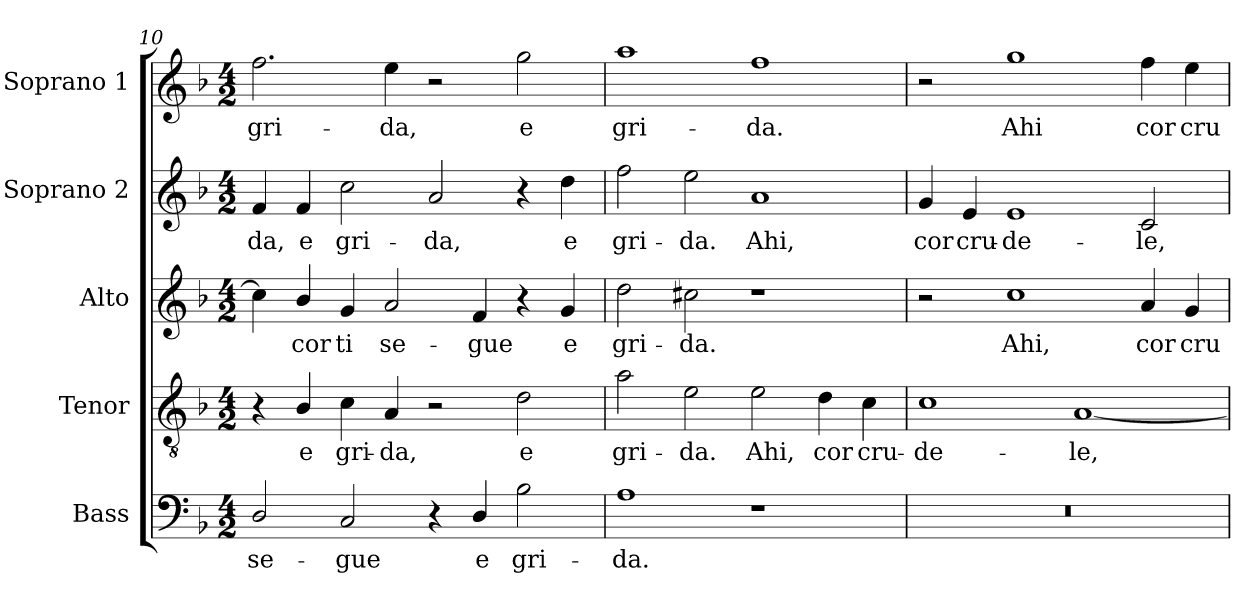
**kern	**text	**kern	**text	**kern	**text	**kern	**text	**kern	**text
*part5	*part5	*part4	*part4	*part3	*part3	*part2	*part2	*part1	*part1
*staff5	*staff5	*staff4	*staff4	*staff3	*staff3	*staff2	*staff2	*staff1	*staff1
*I"Bass	*	*I"Tenor	*	*I"Alto	*	*I"Soprano 2	*	*I"Soprano 1	*
*I'B	*	*I'T	*	*I'A	*	*I'S2	*	*I'S1	*
*clefF4	*	*clefGv2	*	*clefG2	*	*clefG2	*	*clefG2	*
*	*	*ITrd7c12	*	*	*	*	*	*	*
*k[b-]	*	*k[b-]	*	*k[b-]	*	*k[b-]	*	*k[b-]	*
*F:	*	*F:	*	*F:	*	*F:	*	*F:	*
*M4/2	*	*M4/2	*	*M4/2	*	*M4/2	*	*M4/2	*
=10	=10	=10	=10	=10	=10	=10	=10	=10	=10
!	!LO:LY:b:color=#000000	!	!	!	!	!	!	!	!
!	!	!	!	!	!	!	!LO:LY:b:color=#000000	!	!
!	!	!	!	!	!	!	!	!	!LO:LY:b:color=#000000
2Di/	se-	4r	.	4cci\]	.	4fi/	-da,	2.ffi\	gri-
!	!	!	!LO:LY:b:color=#000000	!	!	!	!	!	!
!	!	!	!	!	!LO:LY:b:color=#000000	!	!	!	!
!	!	!	!	!	!	!	!LO:LY:b:color=#000000	!	!
.	.	4BB-i/	e	4b-i/	cor	4fi/	e	.	.
!	!LO:LY:b:color=#000000	!	!	!	!	!	!	!	!
!	!	!	!LO:LY:b:color=#000000	!	!	!	!	!	!
!	!	!	!	!	!LO:LY:b:color=#000000	!	!	!	!
!	!	!	!	!	!	!	!LO:LY:b:color=#000000	!	!
2Ci/	-gue	4Ci\	gri-	4gi/	ti	2cci\	gri-	.	.
!	!	!	!LO:LY:b:color=#000000	!	!	!	!	!	!
!	!	!	!	!	!LO:LY:b:color=#000000	!	!	!	!
!	!	!	!	!	!	!	!	!	!LO:LY:b:color=#000000
.	.	4AAi/	-da,	2ai/	se-	.	.	4eei\	-da,
!	!	!	!	!	!	!	!LO:LY:b:color=#000000	!	!
4r	.	2r	.	.	.	2ai/	-da,	2r	.
!	!LO:LY:b:color=#000000	!	!	!	!	!	!	!	!
!	!	!	!	!	!LO:LY:b:color=#000000	!	!	!	!
4Di/	e	.	.	4fi/	-gue	.	.	.	.
!	!LO:LY:b:color=#000000	!	!	!	!	!	!	!	!
!	!	!	!LO:LY:b:color=#000000	!	!	!	!	!	!
!	!	!	!	!	!	!	!	!	!LO:LY:b:color=#000000
2B-i\	gri-	2Di\	e	4r	.	4r	.	2ggi\	e
!	!	!	!	!	!LO:LY:b:color=#000000	!	!	!	!
!	!	!	!	!	!	!	!LO:LY:b:color=#000000	!	!
.	.	.	.	4gi/	e	4ddi\	e	.	.
!!LO:PB:g=z
=11	=11	=11	=11	=11	=11	=11	=11	=11	=11
!	!LO:LY:b:color=#000000	!	!	!	!	!	!	!	!
!	!	!	!LO:LY:b:color=#000000	!	!	!	!	!	!
!	!	!	!	!	!LO:LY:b:color=#000000	!	!	!	!
!	!	!	!	!	!	!	!LO:LY:b:color=#000000	!	!
!	!	!	!	!	!	!	!	!	!LO:LY:b:color=#000000
1Ai	-da.	2Ai\	gri-	2ddi\	gri-	2ffi\	gri-	1aai	gri-
!	!	!	!LO:LY:b:color=#000000	!	!	!	!	!	!
!	!	!	!	!	!LO:LY:b:color=#000000	!	!	!	!
!	!	!	!	!	!	!	!LO:LY:b:color=#000000	!	!
.	.	2Ei\	-da.	2cc#Xi\	-da.	2eei\	-da.	.	.
!	!	!	!LO:LY:b:color=#000000	!	!	!	!	!	!
!	!	!	!	!	!	!	!LO:LY:b:color=#000000	!	!
!	!	!	!	!	!	!	!	!	!LO:LY:b:color=#000000
1r	.	2Ei\	Ahi,	1r	.	1ai	Ahi,	1ffi	-da.
!	!	!	!LO:LY:b:color=#000000	!	!	!	!	!	!
.	.	4Di\	cor	.	.	.	.	.	.
!	!	!	!LO:LY:b:color=#000000	!	!	!	!	!	!
.	.	4Ci\	cru-	.	.	.	.	.	.
=12	=12	=12	=12	=12	=12	=12	=12	=12	=12
!LO:N:vis=1	!	!	!	!	!	!	!	!	!
!	!	!	!LO:LY:b:color=#000000	!	!	!	!	!	!
!	!	!	!	!	!	!	!LO:LY:b:color=#000000	!	!
0r	.	1Ci	-de-	2r	.	4gi/	cor	2r	.
!	!	!	!	!	!	!	!LO:LY:b:color=#000000	!	!
.	.	.	.	.	.	4ei/	cru-	.	.
!	!	!	!	!	!LO:LY:b:color=#000000	!	!	!	!
!	!	!	!	!	!	!	!LO:LY:b:color=#000000	!	!
!	!	!	!	!	!	!	!	!	!LO:LY:b:color=#000000
.	.	.	.	1cci	Ahi,	1ei	-de-	1ggi	Ahi
!	!	!	!LO:LY:b:color=#000000	!	!	!	!	!	!
.	.	[1AAi	-le,	.	.	.	.	.	.
!	!	!	!	!	!LO:LY:b:color=#000000	!	!	!	!
!	!	!	!	!	!	!	!LO:LY:b:color=#000000	!	!
!	!	!	!	!	!	!	!	!	!LO:LY:b:color=#000000
.	.	.	.	4ai/	cor	2ci/	-le,	4ffi\	cor
!	!	!	!	!	!LO:LY:b:color=#000000	!	!	!	!
!	!	!	!	!	!	!	!	!	!LO:LY:b:color=#000000
.	.	.	.	4gi/	cru-	.	.	4eei\	cru-
=	=	=	=	=	=	=	=	=	=
*-	*-	*-	*-	*-	*-	*-	*-	*-	*-
